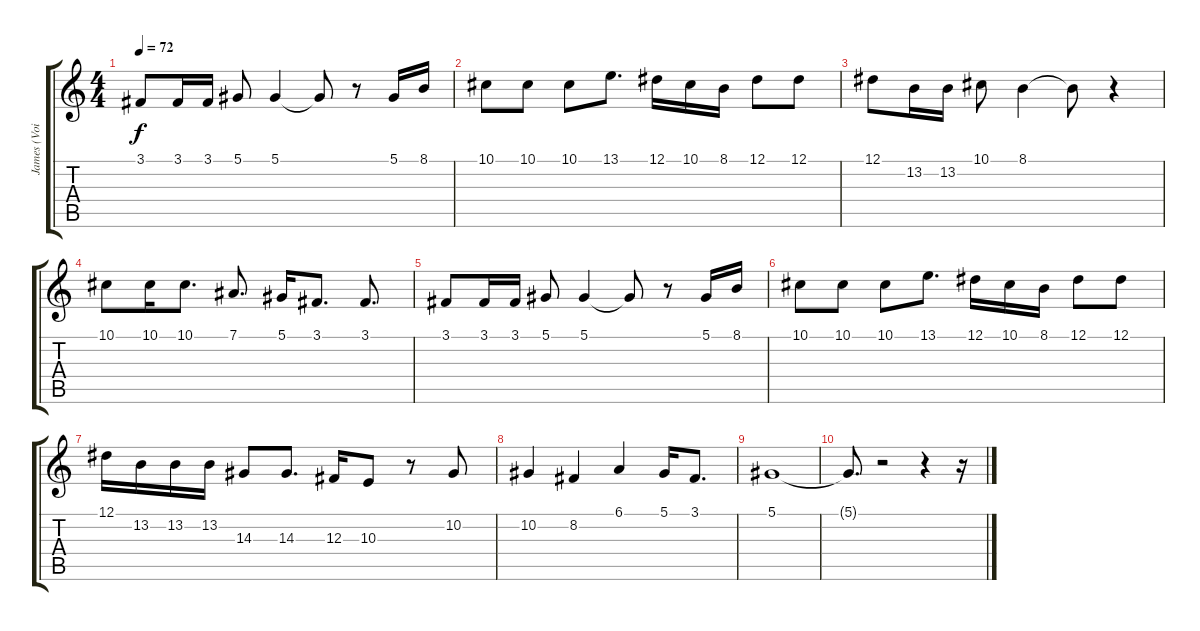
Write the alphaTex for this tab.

\track ("James (Voice)" "James (Voi") {instrument choiraahs}
\staff {score tabs}
\tuning (Eb4 Bb3 Gb3 Db3 Ab2 Eb2) {hide}
\ts (4 4)
\tempo 72
\clef g2
\ks c
3.1.8{dy f} 3.1.16 3.1.16 5.1.8 5.1.4 5.1{t}.8 r.8 5.1.16 8.1.16 |
10.1.8 10.1.8 10.1.8 13.1.8{d} 12.1.16 10.1.16 8.1.16 12.1.8 12.1.8 |
12.1.8 13.2.16 13.2.16 10.1.8 8.1.4 8.1{t}.8 r.4 |
10.1.8 10.1.16 10.1.8{d} 7.1.8{d} 5.1.16 3.1.8{d} 3.1.8{d} |
3.1.8 3.1.16 3.1.16 5.1.8 5.1.4 5.1{t}.8 r.8 5.1.16 8.1.16 |
10.1.8 10.1.8 10.1.8 13.1.8{d} 12.1.16 10.1.16 8.1.16 12.1.8 12.1.8 |
12.1.16 13.2.16 13.2.16 13.2.16 14.3.8 14.3.8{d} 12.3.16 10.3.8 r.8 10.2.8 |
10.2.4 8.2.4 6.1.4 5.1.16 3.1.8{d} |
5.1.1{volume 8} |
5.1{t}.8{d} r.2 r.4 r.16
